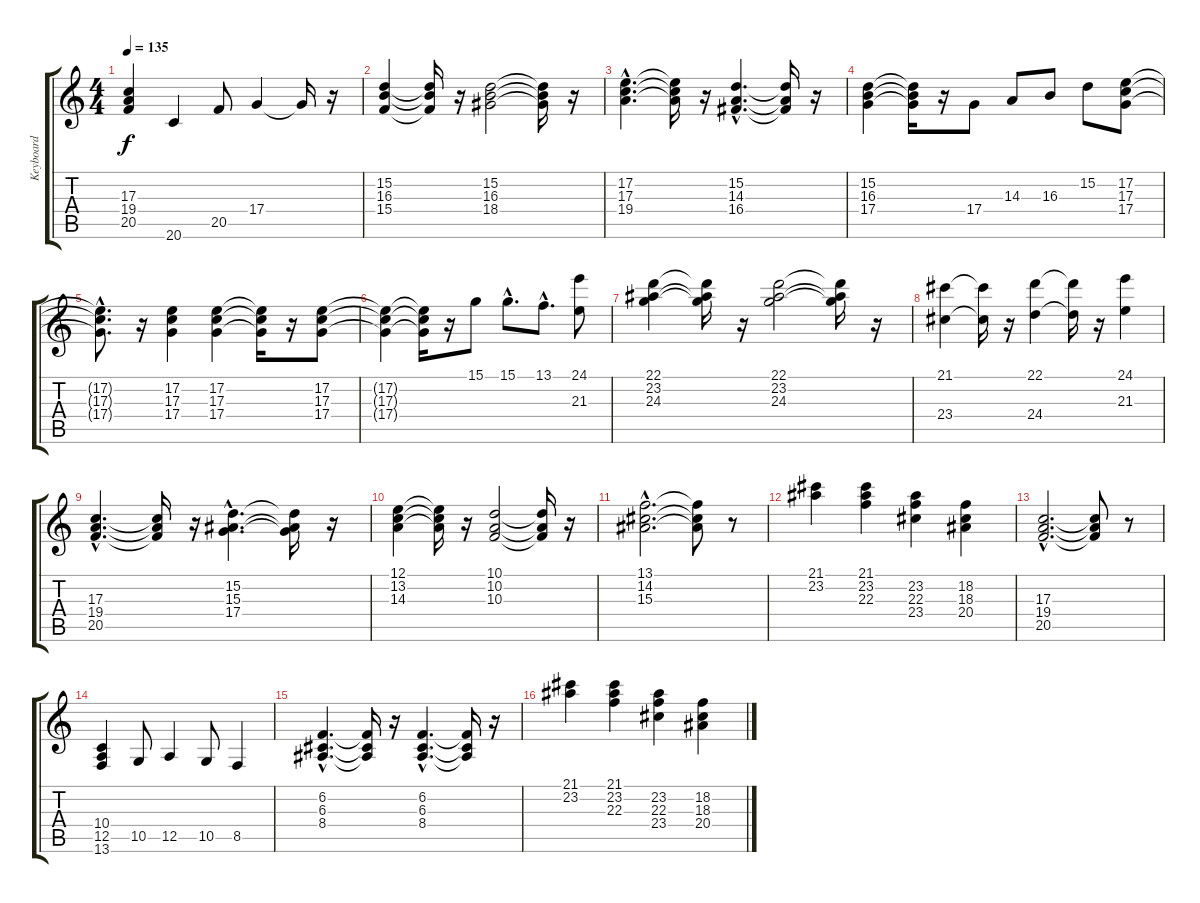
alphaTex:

\track ("Keyboard" "Keyboard") {instrument acousticgrandpiano}
\staff {score tabs}
\tuning (E4 B3 G3 D3 A2 E2) {hide}
\ts (4 4)
\tempo 135
\clef g2
\ks c
(17.3 19.4 20.5).4{dy f} 20.6.4 20.5.8 17.4.4 17.4{t}.16 r.16 |
(15.2 16.3 15.4).4 (15.2{t} 16.3{t} 15.4{t}).16 r.16 (15.2 16.3 18.4).2 (15.2{t} 16.3{t} 18.4{t}).16 r.16 |
(17.2{hac} 17.3{hac} 19.4{hac}).4{d} (17.2{t} 17.3{t} 19.4{t}).16 r.16 (15.2{hac} 14.3{hac} 16.4{hac}).4{d} (15.2{t} 14.3{t} 16.4{t}).16 r.16 |
(15.2 16.3 17.4).4 (15.2{t} 16.3{t} 17.4{t}).16 r.16 17.4.8 14.3.8 16.3.8 15.2.8 (17.2 17.3 17.4).8 |
(17.2{hac t} 17.3{hac t} 17.4{hac t}).8{d} r.16 (17.2 17.3 17.4).4 (17.2 17.3 17.4).4 (17.2{t} 17.3{t} 17.4{t}).16 r.16 (17.2 17.3 17.4).8 |
(17.2{t} 17.3{t} 17.4{t}).4 (17.2{t} 17.3{t} 17.4{t}).16 r.16 15.1.8 15.1{hac}.8{d} 13.1{hac}.8{d} (24.1 21.3).8 |
(22.1 23.2 24.3).4 (22.1{t} 23.2{t} 24.3{t}).16 r.16 (22.1 23.2 24.3).2 (22.1{t} 23.2{t} 24.3{t}).16 r.16 |
(21.1 23.4).4 (21.1{t} 23.4{t}).16 r.16 (22.1 24.4).4 (22.1{t} 24.4{t}).16 r.16 (24.1 21.3).4 |
(17.3{hac} 19.4{hac} 20.5{hac}).4{d} (17.3{t} 19.4{t} 20.5{t}).16 r.16 (15.2{hac} 15.3{hac} 17.4{hac}).4{d} (15.2{t} 15.3{t} 17.4{t}).16 r.16 |
(12.1 13.2 14.3).4 (12.1{t} 13.2{t} 14.3{t}).16 r.16 (10.1 10.2 10.3).2 (10.1{t} 10.2{t} 10.3{t}).16 r.16 |
(13.1{hac} 14.2{hac} 15.3{hac}).2{d} (13.1{t} 14.2{t} 15.3{t}).8 r.8 |
(21.1 23.2).4 (21.1 23.2 22.3).4 (23.2 22.3 23.4).4 (18.2 18.3 20.4).4 |
(17.3{hac} 19.4{hac} 20.5{hac}).2{d} (17.3{t} 19.4{t} 20.5{t}).8 r.8 |
(10.4 12.5 13.6).4 10.5.8 12.5.4 10.5.8 8.5.4 |
(6.2{hac} 6.3{hac} 8.4{hac}).4{d} (6.2{t} 6.3{t} 8.4{t}).16 r.16 (6.2{hac} 6.3{hac} 8.4{hac}).4{d} (6.2{t} 6.3{t} 8.4{t}).16 r.16 |
(21.1 23.2).4 (21.1 23.2 22.3).4 (23.2 22.3 23.4).4 (18.2 18.3 20.4).4
